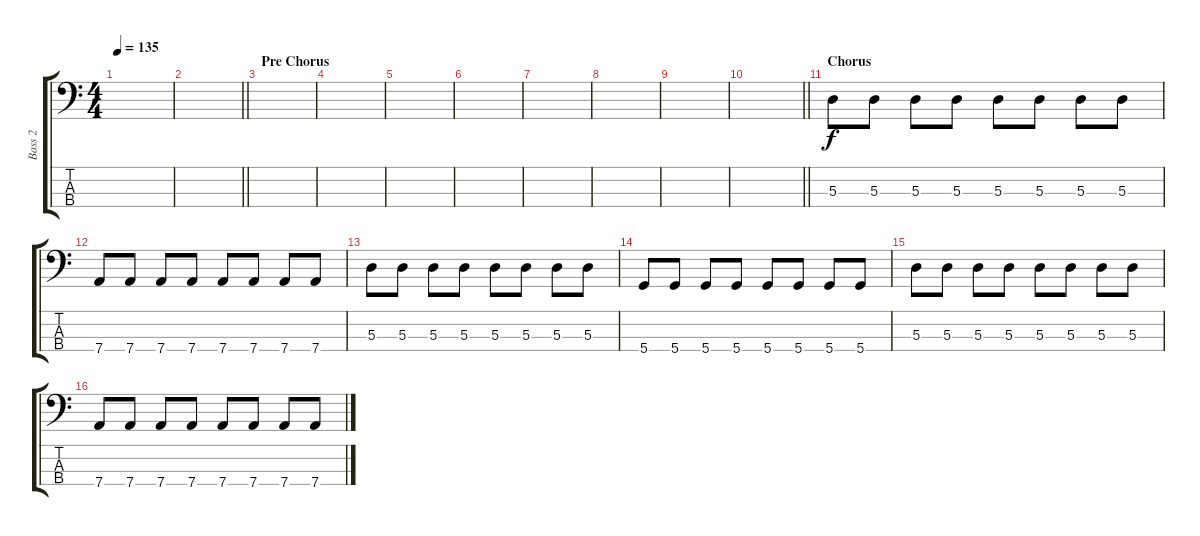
\track ("Bass 2" "Bass 2") {instrument electricbasspick}
\staff {score tabs}
\tuning (G2 D2 A1 D1) {hide}
\ts (4 4)
\tempo 135
\clef f4
\ks c
|
\barLineRight lightlight
|
\section ("" "Pre Chorus")
|
|
|
|
|
|
|
\barLineRight lightlight
|
\section ("" "Chorus")
5.3.8 5.3.8 5.3.8 5.3.8 5.3.8 5.3.8 5.3.8 5.3.8 |
7.4.8 7.4.8 7.4.8 7.4.8 7.4.8 7.4.8 7.4.8 7.4.8 |
5.3.8 5.3.8 5.3.8 5.3.8 5.3.8 5.3.8 5.3.8 5.3.8 |
5.4.8 5.4.8 5.4.8 5.4.8 5.4.8 5.4.8 5.4.8 5.4.8 |
5.3.8 5.3.8 5.3.8 5.3.8 5.3.8 5.3.8 5.3.8 5.3.8 |
7.4.8 7.4.8 7.4.8 7.4.8 7.4.8 7.4.8 7.4.8 7.4.8
